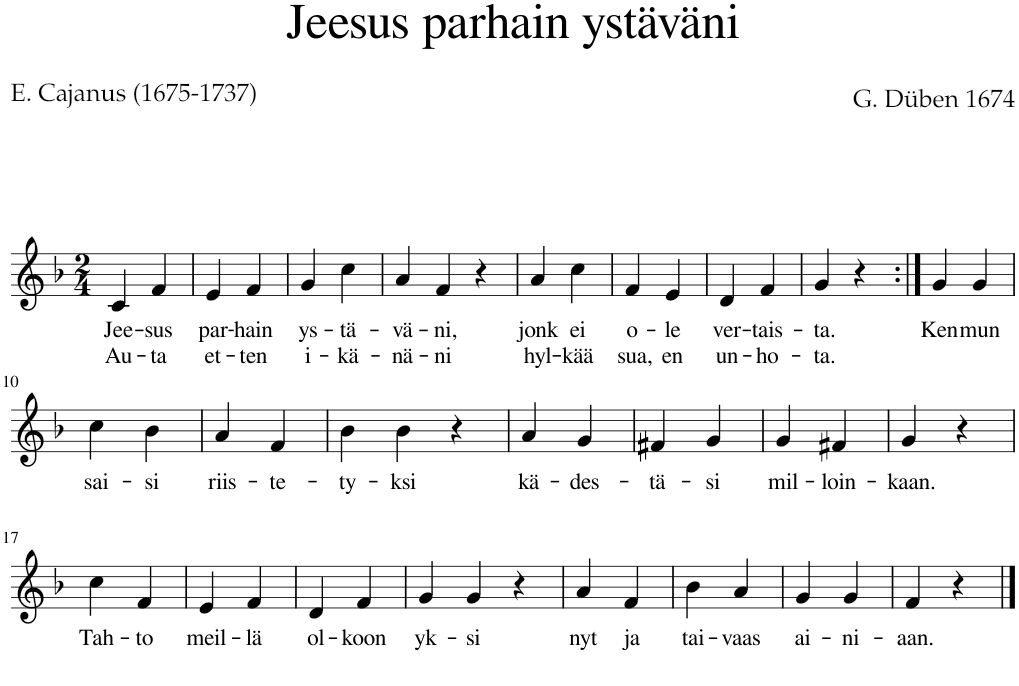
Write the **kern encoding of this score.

**kern	**text	**text
*part1	*part1	*part1
*staff1	*staff1	*staff1
*I"Staff	*	*
*clefG2	*	*
*k[b-]	*	*
*M2/4	*	*
=1	=1	=1
!	!LO:LY:b	!LO:LY:b
4c/	Jee-	Au-
!	!LO:LY:b	!LO:LY:b
4f/	-sus	-ta
=2	=2	=2
!	!LO:LY:b	!LO:LY:b
4e/	par-	et-
!	!LO:LY:b	!LO:LY:b
4f/	-hain	-ten
=3	=3	=3
!	!LO:LY:b	!LO:LY:b
4g/	ys-	i-
!	!LO:LY:b	!LO:LY:b
4cc\	-tä-	-kä-
=4	=4	=4
!	!LO:LY:b	!LO:LY:b
4a/	-vä-	-nä-
!	!LO:LY:b	!LO:LY:b
4f/	-ni,	-ni
4r	.	.
=5	=5	=5
!	!LO:LY:b	!LO:LY:b
4a/	jonk	hyl-
!	!LO:LY:b	!LO:LY:b
4cc\	ei	-kää
=6	=6	=6
!	!LO:LY:b	!LO:LY:b
4f/	o-	sua,
!	!LO:LY:b	!LO:LY:b
4e/	-le	en
=7	=7	=7
!	!LO:LY:b	!LO:LY:b
4d/	ver-	un-
!	!LO:LY:b	!LO:LY:b
4f/	-tais-	-ho-
=8	=8	=8
!	!LO:LY:b	!LO:LY:b
4g/	-ta.	-ta.
4r	.	.
=9:|!	=9:|!	=9:|!
!	!LO:LY:b	!
4g/	Ken	.
!	!LO:LY:b	!
4g/	mun	.
!!LO:LB:g=z
=10	=10	=10
!	!LO:LY:b	!
4cc\	sai-	.
!	!LO:LY:b	!
4b-\	-si	.
=11	=11	=11
!	!LO:LY:b	!
4a/	riis-	.
!	!LO:LY:b	!
4f/	-te-	.
=12	=12	=12
!	!LO:LY:b	!
4b-\	-ty-	.
!	!LO:LY:b	!
4b-\	-ksi	.
4r	.	.
=13	=13	=13
!	!LO:LY:b	!
4a/	kä-	.
!	!LO:LY:b	!
4g/	-des-	.
=14	=14	=14
!	!LO:LY:b	!
4f#X/	-tä-	.
!	!LO:LY:b	!
4g/	-si	.
=15	=15	=15
!	!LO:LY:b	!
4g/	mil-	.
!	!LO:LY:b	!
4f#X/	-loin-	.
=16	=16	=16
!	!LO:LY:b	!
4g/	-kaan.	.
4r	.	.
!!LO:LB:g=z
=17	=17	=17
!	!LO:LY:b	!
4cc\	Tah-	.
!	!LO:LY:b	!
4f/	-to	.
=18	=18	=18
!	!LO:LY:b	!
4e/	meil-	.
!	!LO:LY:b	!
4f/	-lä	.
=19	=19	=19
!	!LO:LY:b	!
4d/	ol-	.
!	!LO:LY:b	!
4f/	-koon	.
=20	=20	=20
!	!LO:LY:b	!
4g/	yk-	.
!	!LO:LY:b	!
4g/	-si	.
4r	.	.
=21	=21	=21
!	!LO:LY:b	!
4a/	nyt	.
!	!LO:LY:b	!
4f/	ja	.
=22	=22	=22
!	!LO:LY:b	!
4b-\	tai-	.
!	!LO:LY:b	!
4a/	-vaas	.
=23	=23	=23
!	!LO:LY:b	!
4g/	ai-	.
!	!LO:LY:b	!
4g/	-ni-	.
=24	=24	=24
!	!LO:LY:b	!
4f/	-aan.	.
4r	.	.
==	==	==
*-	*-	*-
